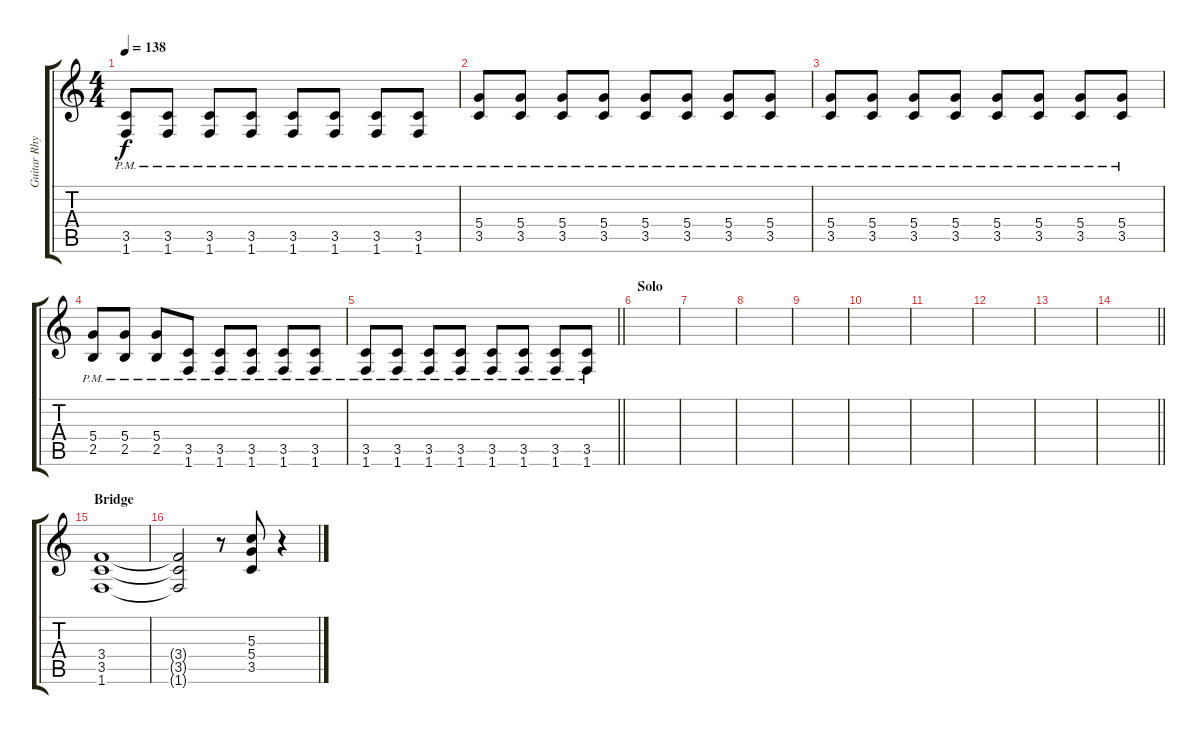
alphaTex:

\track ("Guitar Rhythm" "Guitar Rhy") {instrument overdrivenguitar}
\staff {score tabs}
\tuning (E4 B3 G3 D3 A2 E2) {hide}
\ts (4 4)
\tempo 138
\clef g2
\ks c
(3.5{pm} 1.6{pm}).8{dy f} (3.5{pm} 1.6{pm}).8 (3.5{pm} 1.6{pm}).8 (3.5{pm} 1.6{pm}).8 (3.5{pm} 1.6{pm}).8 (3.5{pm} 1.6{pm}).8 (3.5{pm} 1.6{pm}).8 (3.5{pm} 1.6{pm}).8 |
(5.4{pm} 3.5{pm}).8 (5.4{pm} 3.5{pm}).8 (5.4{pm} 3.5{pm}).8 (5.4{pm} 3.5{pm}).8 (5.4{pm} 3.5{pm}).8 (5.4{pm} 3.5{pm}).8 (5.4{pm} 3.5{pm}).8 (5.4{pm} 3.5{pm}).8 |
(5.4{pm} 3.5{pm}).8 (5.4{pm} 3.5{pm}).8 (5.4{pm} 3.5{pm}).8 (5.4{pm} 3.5{pm}).8 (5.4{pm} 3.5{pm}).8 (5.4{pm} 3.5{pm}).8 (5.4{pm} 3.5{pm}).8 (5.4{pm} 3.5{pm}).8 |
(5.4{pm} 2.5{pm}).8 (5.4{pm} 2.5{pm}).8 (5.4{pm} 2.5{pm}).8 (3.5{pm} 1.6{pm}).8 (3.5{pm} 1.6{pm}).8 (3.5{pm} 1.6{pm}).8 (3.5{pm} 1.6{pm}).8 (3.5{pm} 1.6{pm}).8 |
\barLineRight lightlight
(3.5{pm} 1.6{pm}).8 (3.5{pm} 1.6{pm}).8 (3.5{pm} 1.6{pm}).8 (3.5{pm} 1.6{pm}).8 (3.5{pm} 1.6{pm}).8 (3.5{pm} 1.6{pm}).8 (3.5{pm} 1.6{pm}).8 (3.5{pm} 1.6{pm}).8 |
\section ("" "Solo")
|
|
|
|
|
|
|
|
\barLineRight lightlight
|
\section ("" "Bridge")
(3.4 3.5 1.6).1 |
(3.4{t} 3.5{t} 1.6{t}).2 r.8 (5.3 5.4 3.5).8 r.4
